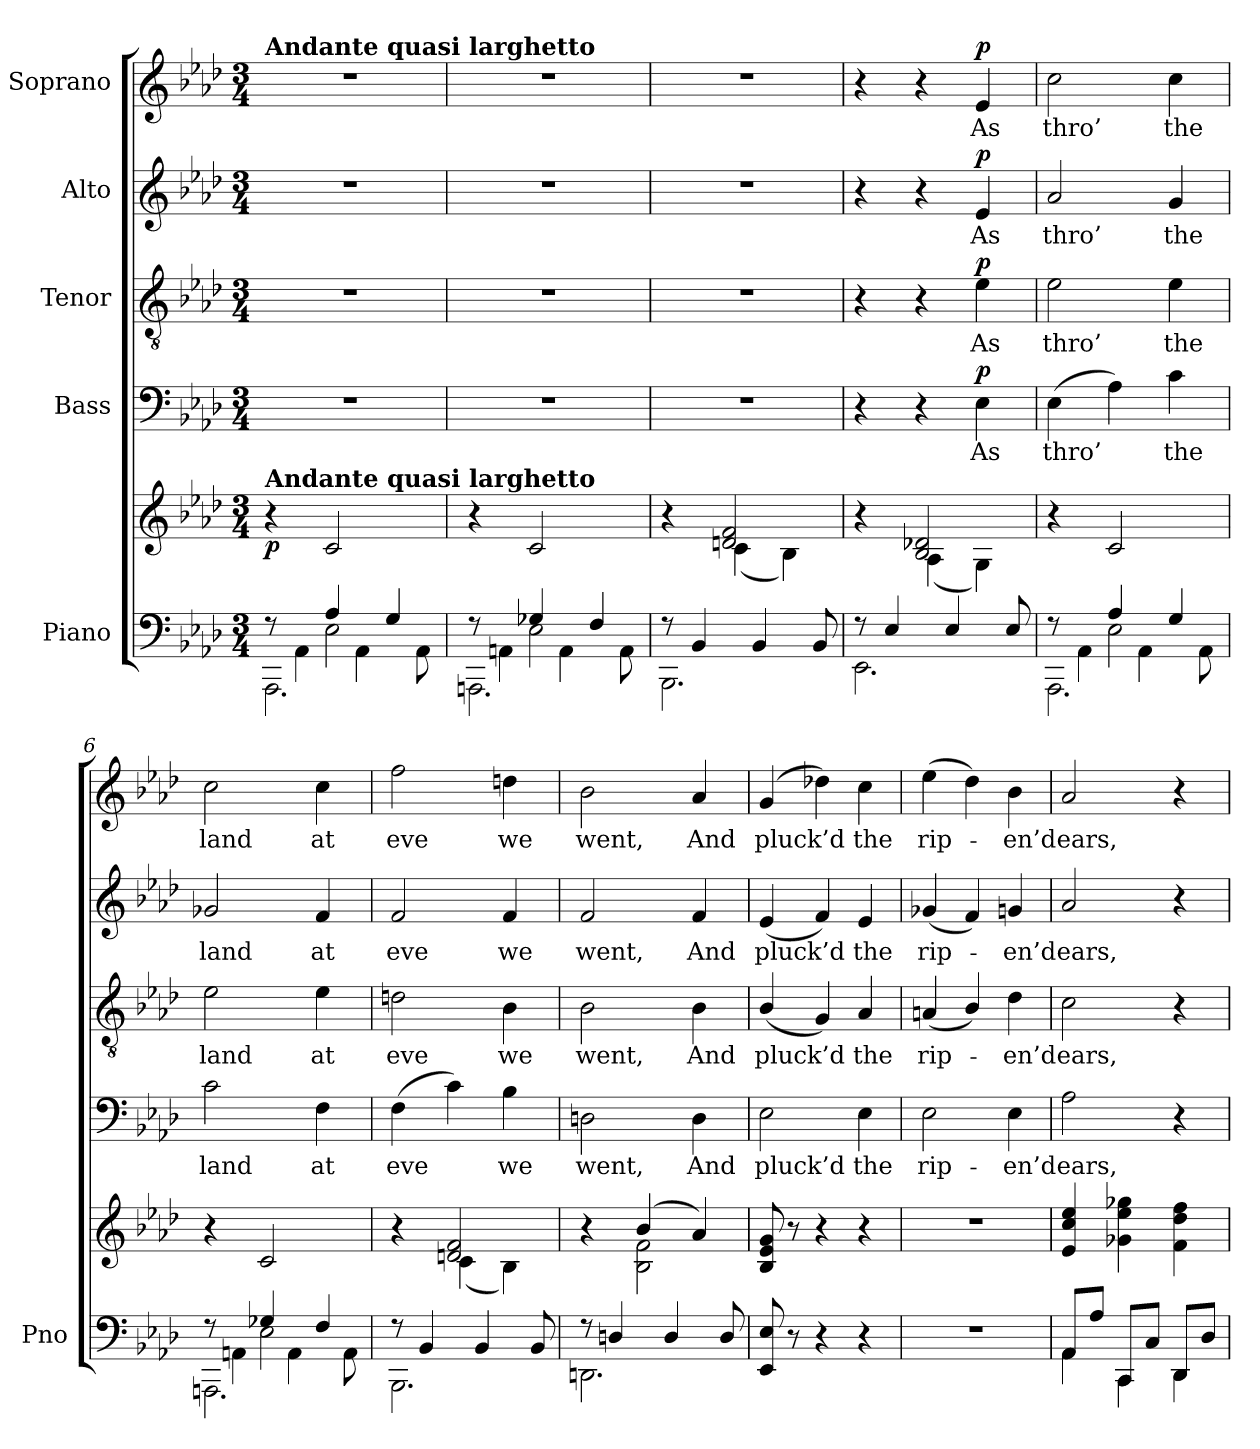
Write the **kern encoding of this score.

**kern	**kern	**dynam	**kern	**text	**dynam	**kern	**text	**dynam	**kern	**text	**dynam	**kern	**text	**dynam
*part5	*part5	*part5	*part4	*part4	*part4	*part3	*part3	*part3	*part2	*part2	*part2	*part1	*part1	*part1
*staff6	*staff5	*staff5/6	*staff4	*staff4	*staff4	*staff3	*staff3	*staff3	*staff2	*staff2	*staff2	*staff1	*staff1	*staff1
*I"Piano	*	*	*I"Bass	*	*	*I"Tenor	*	*	*I"Alto	*	*	*I"Soprano	*	*
*I'Pno	*	*	*	*	*	*	*	*	*	*	*	*	*	*
*clefF4	*clefG2	*	*clefF4	*	*	*clefGv2	*	*	*clefG2	*	*	*clefG2	*	*
*k[b-e-a-d-]	*k[b-e-a-d-]	*	*k[b-e-a-d-]	*	*	*k[b-e-a-d-]	*	*	*k[b-e-a-d-]	*	*	*k[b-e-a-d-]	*	*
*M3/4	*M3/4	*	*M3/4	*	*	*M3/4	*	*	*M3/4	*	*	*M3/4	*	*
*MM80	*MM80	*	*MM80	*	*	*MM80	*	*	*MM80	*	*	*MM80	*	*
=1	=1	=1	=1	=1	=1	=1	=1	=1	=1	=1	=1	=1	=1	=1
*^	*^	*	*	*	*	*	*	*	*	*	*	*	*	*
*	*^	*	*	*	*	*	*	*	*	*	*	*	*	*	*	*
*	*	*^	*	*	*	*	*	*	*	*	*	*	*	*	*	*	*
!	!	!	!	!	!	!	!	!	!	!	!	!	!	!	!	!LO:TX:a:B:t=Andante quasi larghetto	!	!
!	!	!	!	!LO:TX:a:B:t=Andante quasi larghetto	!	!	!	!	!	!	!	!	!	!	!	!	!	!
!	!	!	!	!	!	!LO:DY:b	!	!	!	!	!	!	!	!	!	!	!	!
4ryy	8r	2.AAA-\	4ryy	4r	4ryy	p	2.r	.	.	2.r	.	.	2.r	.	.	2.r	.	.
.	4AA-\	.	.	.	.	.	.	.	.	.	.	.	.	.	.	.	.	.
2E-\	.	.	4A-/	2c/	2ryy	.	.	.	.	.	.	.	.	.	.	.	.	.
.	4AA-\	.	.	.	.	.	.	.	.	.	.	.	.	.	.	.	.	.
.	.	.	4G/	.	.	.	.	.	.	.	.	.	.	.	.	.	.	.
.	8AA-\	.	.	.	.	.	.	.	.	.	.	.	.	.	.	.	.	.
=2	=2	=2	=2	=2	=2	=2	=2	=2	=2	=2	=2	=2	=2	=2	=2	=2	=2	=2
4ryy	8r	2.AAAn\	4ryy	4r	4ryy	.	2.r	.	.	2.r	.	.	2.r	.	.	2.r	.	.
.	4AAn\	.	.	.	.	.	.	.	.	.	.	.	.	.	.	.	.	.
2E-\	.	.	4G-X/	2c/	2ryy	.	.	.	.	.	.	.	.	.	.	.	.	.
.	4AA\	.	.	.	.	.	.	.	.	.	.	.	.	.	.	.	.	.
.	.	.	4F/	.	.	.	.	.	.	.	.	.	.	.	.	.	.	.
.	8AA\	.	.	.	.	.	.	.	.	.	.	.	.	.	.	.	.	.
*	*v	*v	*v	*	*	*	*	*	*	*	*	*	*	*	*	*	*	*
=3	=3	=3	=3	=3	=3	=3	=3	=3	=3	=3	=3	=3	=3	=3	=3	=3
8r	2.BBB-\	4r	4ryy	.	2.r	.	.	2.r	.	.	2.r	.	.	2.r	.	.
4BB-/	.	.	.	.	.	.	.	.	.	.	.	.	.	.	.	.
.	.	2dn/ 2f/	(4c\	.	.	.	.	.	.	.	.	.	.	.	.	.
4BB-/	.	.	.	.	.	.	.	.	.	.	.	.	.	.	.	.
.	.	.	4B-\)	.	.	.	.	.	.	.	.	.	.	.	.	.
8BB-/	.	.	.	.	.	.	.	.	.	.	.	.	.	.	.	.
=4	=4	=4	=4	=4	=4	=4	=4	=4	=4	=4	=4	=4	=4	=4	=4	=4
8r	2.EE-\	4r	4ryy	.	4r	.	.	4r	.	.	4r	.	.	4r	.	.
4E-/	.	.	.	.	.	.	.	.	.	.	.	.	.	.	.	.
.	.	2B-/ 2d-X/	(4A-\	.	4r	.	.	4r	.	.	4r	.	.	4r	.	.
4E-/	.	.	.	.	.	.	.	.	.	.	.	.	.	.	.	.
!	!	!	!	!	!	!LO:LY:b	!LO:DY:a	!	!LO:LY:b	!LO:DY:a	!	!LO:LY:b	!LO:DY:a	!	!LO:LY:b	!LO:DY:a
.	.	.	4G\)	.	4E-\	As	p	4e-\	As	p	4e-/	As	p	4e-/	As	p
8E-/	.	.	.	.	.	.	.	.	.	.	.	.	.	.	.	.
=5	=5	=5	=5	=5	=5	=5	=5	=5	=5	=5	=5	=5	=5	=5	=5	=5
*^	*^	*	*	*	*	*	*	*	*	*	*	*	*	*	*	*
!	!	!	!	!	!	!	!	!LO:LY:b	!	!	!LO:LY:b	!	!	!LO:LY:b	!	!	!LO:LY:b	!
4ryy	8r	2.AAA-\	4ryy	4r	4ryy	.	(4E-\	thro’	.	2e-\	thro’	.	2a-/	thro’	.	2cc\	thro’	.
.	4AA-\	.	.	.	.	.	.	.	.	.	.	.	.	.	.	.	.	.
2E-\	.	.	4A-/	2c/	2ryy	.	4A-\)	.	.	.	.	.	.	.	.	.	.	.
.	4AA-\	.	.	.	.	.	.	.	.	.	.	.	.	.	.	.	.	.
!	!	!	!	!	!	!	!	!LO:LY:b	!	!	!LO:LY:b	!	!	!LO:LY:b	!	!	!LO:LY:b	!
.	.	.	4G/	.	.	.	4c\	the	.	4e-\	the	.	4g/	the	.	4cc\	the	.
.	8AA-\	.	.	.	.	.	.	.	.	.	.	.	.	.	.	.	.	.
!!LO:LB:g=z
=6	=6	=6	=6	=6	=6	=6	=6	=6	=6	=6	=6	=6	=6	=6	=6	=6	=6	=6
*	*	*	*	*	*^	*	*	*	*	*	*	*	*	*	*	*	*	*
!	!	!	!	!	!	!	!	!	!LO:LY:b	!	!	!LO:LY:b	!	!	!LO:LY:b	!	!	!LO:LY:b	!
4ryy	4ryy	8r	2.AAAn\	4r	4ryy	4ryy	.	2c\	land	.	2e-\	land	.	2g-X/	land	.	2cc\	land	.
.	.	4AAn\	.	.	.	.	.	.	.	.	.	.	.	.	.	.	.	.	.
2E-\	4G-X/	.	.	2c/	2ryy	2ryy	.	.	.	.	.	.	.	.	.	.	.	.	.
.	.	4AA\	.	.	.	.	.	.	.	.	.	.	.	.	.	.	.	.	.
!	!	!	!	!	!	!	!	!	!LO:LY:b	!	!	!LO:LY:b	!	!	!LO:LY:b	!	!	!LO:LY:b	!
.	4F/	.	.	.	.	.	.	4F\	at	.	4e-\	at	.	4f/	at	.	4cc\	at	.
.	.	8AA\	.	.	.	.	.	.	.	.	.	.	.	.	.	.	.	.	.
*	*	*v	*v	*	*	*	*	*	*	*	*	*	*	*	*	*	*	*	*
*	*	*	*	*v	*v	*	*	*	*	*	*	*	*	*	*	*	*	*
=7	=7	=7	=7	=7	=7	=7	=7	=7	=7	=7	=7	=7	=7	=7	=7	=7	=7
!	!	!	!	!	!	!	!LO:LY:b	!	!	!LO:LY:b	!	!	!LO:LY:b	!	!	!LO:LY:b	!
*	*v	*v	*	*	*	*	*	*	*	*	*	*	*	*	*	*	*
8r	2.BBB-\	4r	4ryy	.	(4F\	eve	.	2dn\	eve	.	2f/	eve	.	2ff\	eve	.
4BB-/	.	.	.	.	.	.	.	.	.	.	.	.	.	.	.	.
.	.	2dn/ 2f/	(4c\	.	4c\)	.	.	.	.	.	.	.	.	.	.	.
4BB-/	.	.	.	.	.	.	.	.	.	.	.	.	.	.	.	.
!	!	!	!	!	!	!LO:LY:b	!	!	!LO:LY:b	!	!	!LO:LY:b	!	!	!LO:LY:b	!
.	.	.	4B-\)	.	4B-\	we	.	4B-\	we	.	4f/	we	.	4ddn\	we	.
8BB-/	.	.	.	.	.	.	.	.	.	.	.	.	.	.	.	.
=8	=8	=8	=8	=8	=8	=8	=8	=8	=8	=8	=8	=8	=8	=8	=8	=8
!	!	!	!	!	!	!LO:LY:b	!	!	!LO:LY:b	!	!	!LO:LY:b	!	!	!LO:LY:b	!
8r	2.DDn\	4r	4ryy	.	2Dn\	went,	.	2B-\	went,	.	2f/	went,	.	2b-\	went,	.
4Dn/	.	.	.	.	.	.	.	.	.	.	.	.	.	.	.	.
.	.	(4b-/	2B-\ 2f\	.	.	.	.	.	.	.	.	.	.	.	.	.
4D/	.	.	.	.	.	.	.	.	.	.	.	.	.	.	.	.
!	!	!	!	!	!	!LO:LY:b	!	!	!LO:LY:b	!	!	!LO:LY:b	!	!	!LO:LY:b	!
.	.	4a-/)	.	.	4D\	And	.	4B-\	And	.	4f/	And	.	4a-/	And	.
8D/	.	.	.	.	.	.	.	.	.	.	.	.	.	.	.	.
*v	*v	*	*	*	*	*	*	*	*	*	*	*	*	*	*	*
*	*v	*v	*	*	*	*	*	*	*	*	*	*	*	*	*
=9	=9	=9	=9	=9	=9	=9	=9	=9	=9	=9	=9	=9	=9	=9
!	!	!	!	!LO:LY:b	!	!	!LO:LY:b	!	!	!LO:LY:b	!	!	!LO:LY:b	!
8EE-/ 8E-/	8B-/ 8e-/ 8g/	.	2E-\	pluck’d	.	(4B-/	pluck’d	.	(4e-/	pluck’d	.	(4g/	pluck’d	.
8r	8r	.	.	.	.	.	.	.	.	.	.	.	.	.
4r	4r	.	.	.	.	4G/)	.	.	4f/)	.	.	4dd-X\)	.	.
!	!	!	!	!LO:LY:b	!	!	!LO:LY:b	!	!	!LO:LY:b	!	!	!LO:LY:b	!
4r	4r	.	4E-\	the	.	4A-/	the	.	4e-/	the	.	4cc\	the	.
=10	=10	=10	=10	=10	=10	=10	=10	=10	=10	=10	=10	=10	=10	=10
!	!	!	!	!LO:LY:b	!	!	!LO:LY:b	!	!	!LO:LY:b	!	!	!LO:LY:b	!
2.r	2.r	.	2E-\	rip-	.	(4An/	rip-	.	(4g-X/	rip-	.	(4ee-\	rip-	.
.	.	.	.	.	.	4B-/)	.	.	4f/)	.	.	4dd-\)	.	.
!	!	!	!	!LO:LY:b	!	!	!LO:LY:b	!	!	!LO:LY:b	!	!	!LO:LY:b	!
.	.	.	4E-\	-en’d	.	4d-\	-en’d	.	4gn/	-en’d	.	4b-\	-en’d	.
!!LO:PB:g=z
=11	=11	=11	=11	=11	=11	=11	=11	=11	=11	=11	=11	=11	=11	=11
*^	*	*	*	*	*	*	*	*	*	*	*	*	*	*
!	!	!	!	!	!LO:LY:b	!	!	!LO:LY:b	!	!	!LO:LY:b	!	!	!LO:LY:b	!
8AA-/L	4AA-\	4e-/ 4cc/ 4ee-/	.	2A-\	ears,	.	2c\	ears,	.	2a-/	ears,	.	2a-/	ears,	.
8A-/J	.	.	.	.	.	.	.	.	.	.	.	.	.	.	.
8CC/L	4CC\	4g-X\ 4ee-\ 4gg-X\	.	.	.	.	.	.	.	.	.	.	.	.	.
8C/J	.	.	.	.	.	.	.	.	.	.	.	.	.	.	.
8DD-/L	4DD-\	4f\ 4dd-\ 4ff\	.	4r	.	.	4r	.	.	4r	.	.	4r	.	.
8D-/J	.	.	.	.	.	.	.	.	.	.	.	.	.	.	.
*v	*v	*	*	*	*	*	*	*	*	*	*	*	*	*	*
=	=	=	=	=	=	=	=	=	=	=	=	=	=	=
*-	*-	*-	*-	*-	*-	*-	*-	*-	*-	*-	*-	*-	*-	*-
